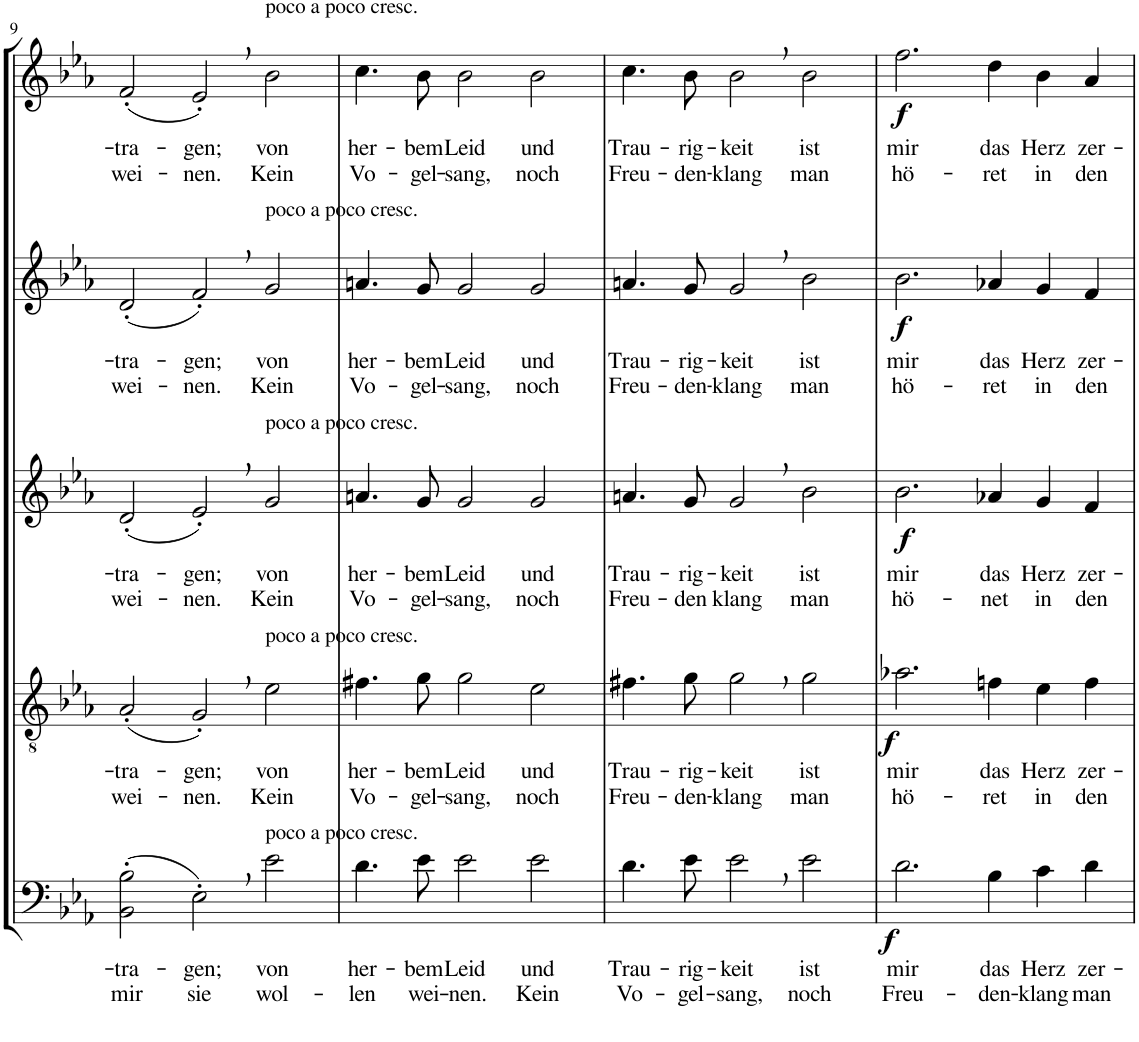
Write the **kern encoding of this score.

**kern	**text	**text	**dynam	**kern	**text	**text	**dynam	**kern	**text	**text	**dynam	**kern	**text	**text	**dynam	**kern	**text	**text	**dynam
*part5	*part5	*part5	*part5	*part4	*part4	*part4	*part4	*part3	*part3	*part3	*part3	*part2	*part2	*part2	*part2	*part1	*part1	*part1	*part1
*staff5	*staff5	*staff5	*staff5	*staff4	*staff4	*staff4	*staff4	*staff3	*staff3	*staff3	*staff3	*staff2	*staff2	*staff2	*staff2	*staff1	*staff1	*staff1	*staff1
*I"Bassi	*	*	*	*I"Tenori	*	*	*	*I"Contralti II	*	*	*	*I"Contralti I	*	*	*	*I"Soprani	*	*	*
!!LO:PB:g=z
*clefF4	*	*	*	*clefGv2	*	*	*	*clefG2	*	*	*	*clefG2	*	*	*	*clefG2	*	*	*
*	*	*	*	*	*	*	*	*	*	*	*	*	*	*	*	*Trd1c2	*	*	*
*k[b-e-a-]	*	*	*	*k[b-e-a-]	*	*	*	*k[b-e-a-]	*	*	*	*k[b-e-a-]	*	*	*	*k[b-e-a-]	*	*	*
*E-:	*	*	*	*E-:	*	*	*	*E-:	*	*	*	*E-:	*	*	*	*E-:	*	*	*
*M3/2	*	*	*	*M3/2	*	*	*	*M3/2	*	*	*	*M3/2	*	*	*	*M3/2	*	*	*
=9	=9	=9	=9	=9	=9	=9	=9	=9	=9	=9	=9	=9	=9	=9	=9	=9	=9	=9	=9
!	!LO:LY:b	!LO:LY:b	!	!	!LO:LY:b	!LO:LY:b	!	!	!LO:LY:b	!LO:LY:b	!	!	!LO:LY:b	!LO:LY:b	!	!	!LO:LY:b	!LO:LY:b	!
(2BB-\' 2B-\'	-tra-	mir	.	(2A-'/	-tra-	wei-	.	(2d'/	-tra-	wei-	.	(2d'/	-tra-	wei-	.	(2f'/	-tra-	wei-	.
!	!LO:LY:b	!LO:LY:b	!	!	!LO:LY:b	!LO:LY:b	!	!	!LO:LY:b	!LO:LY:b	!	!	!LO:LY:b	!LO:LY:b	!	!	!LO:LY:b	!LO:LY:b	!
2E-',\)	-gen;	sie	.	2G',/)	-gen;	-nen.	.	2e-',/)	-gen;	-nen.	.	2f',/)	-gen;	-nen.	.	2e-',/)	-gen;	-nen.	.
!	!	!	!	!	!	!	!	!	!	!	!	!	!	!	!	!LO:TX:a:t=poco a poco cresc.	!	!	!
!	!	!	!	!	!	!	!	!	!	!	!	!LO:TX:a:t=poco a poco cresc.	!	!	!	!	!	!	!
!	!	!	!	!	!	!	!	!LO:TX:a:t=poco a poco cresc.	!	!	!	!	!	!	!	!	!	!	!
!	!	!	!	!LO:TX:a:t=poco a poco cresc.	!	!	!	!	!	!	!	!	!	!	!	!	!	!	!
!LO:TX:a:t=poco a poco cresc.	!	!	!	!	!	!	!	!	!	!	!	!	!	!	!	!	!	!	!
!	!LO:LY:b	!LO:LY:b	!	!	!LO:LY:b	!LO:LY:b	!	!	!LO:LY:b	!LO:LY:b	!	!	!LO:LY:b	!LO:LY:b	!	!	!LO:LY:b	!LO:LY:b	!
2e-\	von	wol-	.	2e-\	von	Kein	.	2g/	von	Kein	.	2g/	von	Kein	.	2b-\	von	Kein	.
=10	=10	=10	=10	=10	=10	=10	=10	=10	=10	=10	=10	=10	=10	=10	=10	=10	=10	=10	=10
!	!LO:LY:b	!LO:LY:b	!	!	!LO:LY:b	!LO:LY:b	!	!	!LO:LY:b	!LO:LY:b	!	!	!LO:LY:b	!LO:LY:b	!	!	!LO:LY:b	!LO:LY:b	!
4.d\	her-	-len	.	4.f#X\	her-	Vo-	.	4.an/	her-	Vo-	.	4.an/	her-	Vo-	.	4.cc\	her-	Vo-	.
!	!LO:LY:b	!LO:LY:b	!	!	!LO:LY:b	!LO:LY:b	!	!	!LO:LY:b	!LO:LY:b	!	!	!LO:LY:b	!LO:LY:b	!	!	!LO:LY:b	!LO:LY:b	!
8e-\	-bem	wei-	.	8g\	-bem	-gel-	.	8g/	-bem	-gel-	.	8g/	-bem	-gel-	.	8b-\	-bem	-gel-	.
!	!LO:LY:b	!LO:LY:b	!	!	!LO:LY:b	!LO:LY:b	!	!	!LO:LY:b	!LO:LY:b	!	!	!LO:LY:b	!LO:LY:b	!	!	!LO:LY:b	!LO:LY:b	!
2e-\	Leid	-nen.	.	2g\	Leid	-sang,	.	2g/	Leid	-sang,	.	2g/	Leid	-sang,	.	2b-\	Leid	-sang,	.
!	!LO:LY:b	!LO:LY:b	!	!	!LO:LY:b	!LO:LY:b	!	!	!LO:LY:b	!LO:LY:b	!	!	!LO:LY:b	!LO:LY:b	!	!	!LO:LY:b	!LO:LY:b	!
2e-\	und	Kein	.	2e-\	und	noch	.	2g/	und	noch	.	2g/	und	noch	.	2b-\	und	noch	.
=11	=11	=11	=11	=11	=11	=11	=11	=11	=11	=11	=11	=11	=11	=11	=11	=11	=11	=11	=11
!	!LO:LY:b	!LO:LY:b	!	!	!LO:LY:b	!LO:LY:b	!	!	!LO:LY:b	!LO:LY:b	!	!	!LO:LY:b	!LO:LY:b	!	!	!LO:LY:b	!LO:LY:b	!
4.d\	Trau-	Vo-	.	4.f#X\	Trau-	Freu-	.	4.an/	Trau-	Freu-	.	4.an/	Trau-	Freu-	.	4.cc\	Trau-	Freu-	.
!	!LO:LY:b	!LO:LY:b	!	!	!LO:LY:b	!LO:LY:b	!	!	!LO:LY:b	!LO:LY:b	!	!	!LO:LY:b	!LO:LY:b	!	!	!LO:LY:b	!LO:LY:b	!
8e-\	-rig-	-gel-	.	8g\	-rig-	-den-	.	8g/	-rig-	-den	.	8g/	-rig-	-den-	.	8b-\	-rig-	-den-	.
!	!LO:LY:b	!LO:LY:b	!	!	!LO:LY:b	!LO:LY:b	!	!	!LO:LY:b	!LO:LY:b	!	!	!LO:LY:b	!LO:LY:b	!	!	!LO:LY:b	!LO:LY:b	!
2e-,\	-keit	-sang,	.	2g,\	-keit	-klang	.	2g,/	-keit	klang	.	2g,/	-keit	-klang	.	2b-,\	-keit	-klang	.
!	!LO:LY:b	!LO:LY:b	!	!	!LO:LY:b	!LO:LY:b	!	!	!LO:LY:b	!LO:LY:b	!	!	!LO:LY:b	!LO:LY:b	!	!	!LO:LY:b	!LO:LY:b	!
2e-\	ist	noch	.	2g\	ist	man	.	2b-\	ist	man	.	2b-\	ist	man	.	2b-\	ist	man	.
=12	=12	=12	=12	=12	=12	=12	=12	=12	=12	=12	=12	=12	=12	=12	=12	=12	=12	=12	=12
!	!LO:LY:b	!LO:LY:b	!LO:DY:b	!	!LO:LY:b	!LO:LY:b	!LO:DY:b	!	!LO:LY:b	!LO:LY:b	!LO:DY:b	!	!LO:LY:b	!LO:LY:b	!LO:DY:b	!	!LO:LY:b	!LO:LY:b	!LO:DY:b
2.d\	mir	Freu-	f	2.a-X\	mir	hö-	f	2.b-\	mir	hö-	f	2.b-\	mir	hö-	f	2.ff\	mir	hö-	f
!	!LO:LY:b	!LO:LY:b	!	!	!LO:LY:b	!LO:LY:b	!	!	!LO:LY:b	!LO:LY:b	!	!	!LO:LY:b	!LO:LY:b	!	!	!LO:LY:b	!LO:LY:b	!
4B-\	das	-den-	.	4fn\	das	-ret	.	4a-X/	das	-net	.	4a-X/	das	-ret	.	4dd\	das	-ret	.
!	!LO:LY:b	!LO:LY:b	!	!	!LO:LY:b	!LO:LY:b	!	!	!LO:LY:b	!LO:LY:b	!	!	!LO:LY:b	!LO:LY:b	!	!	!LO:LY:b	!LO:LY:b	!
4c\	Herz	-klang	.	4e-\	Herz	in	.	4g/	Herz	in	.	4g/	Herz	in	.	4b-\	Herz	in	.
!	!LO:LY:b	!LO:LY:b	!	!	!LO:LY:b	!LO:LY:b	!	!	!LO:LY:b	!LO:LY:b	!	!	!LO:LY:b	!LO:LY:b	!	!	!LO:LY:b	!LO:LY:b	!
4d\	zer-	man	.	4f\	zer-	den	.	4f/	zer-	den	.	4f/	zer-	den	.	4a-/	zer-	den	.
=	=	=	=	=	=	=	=	=	=	=	=	=	=	=	=	=	=	=	=
*-	*-	*-	*-	*-	*-	*-	*-	*-	*-	*-	*-	*-	*-	*-	*-	*-	*-	*-	*-
